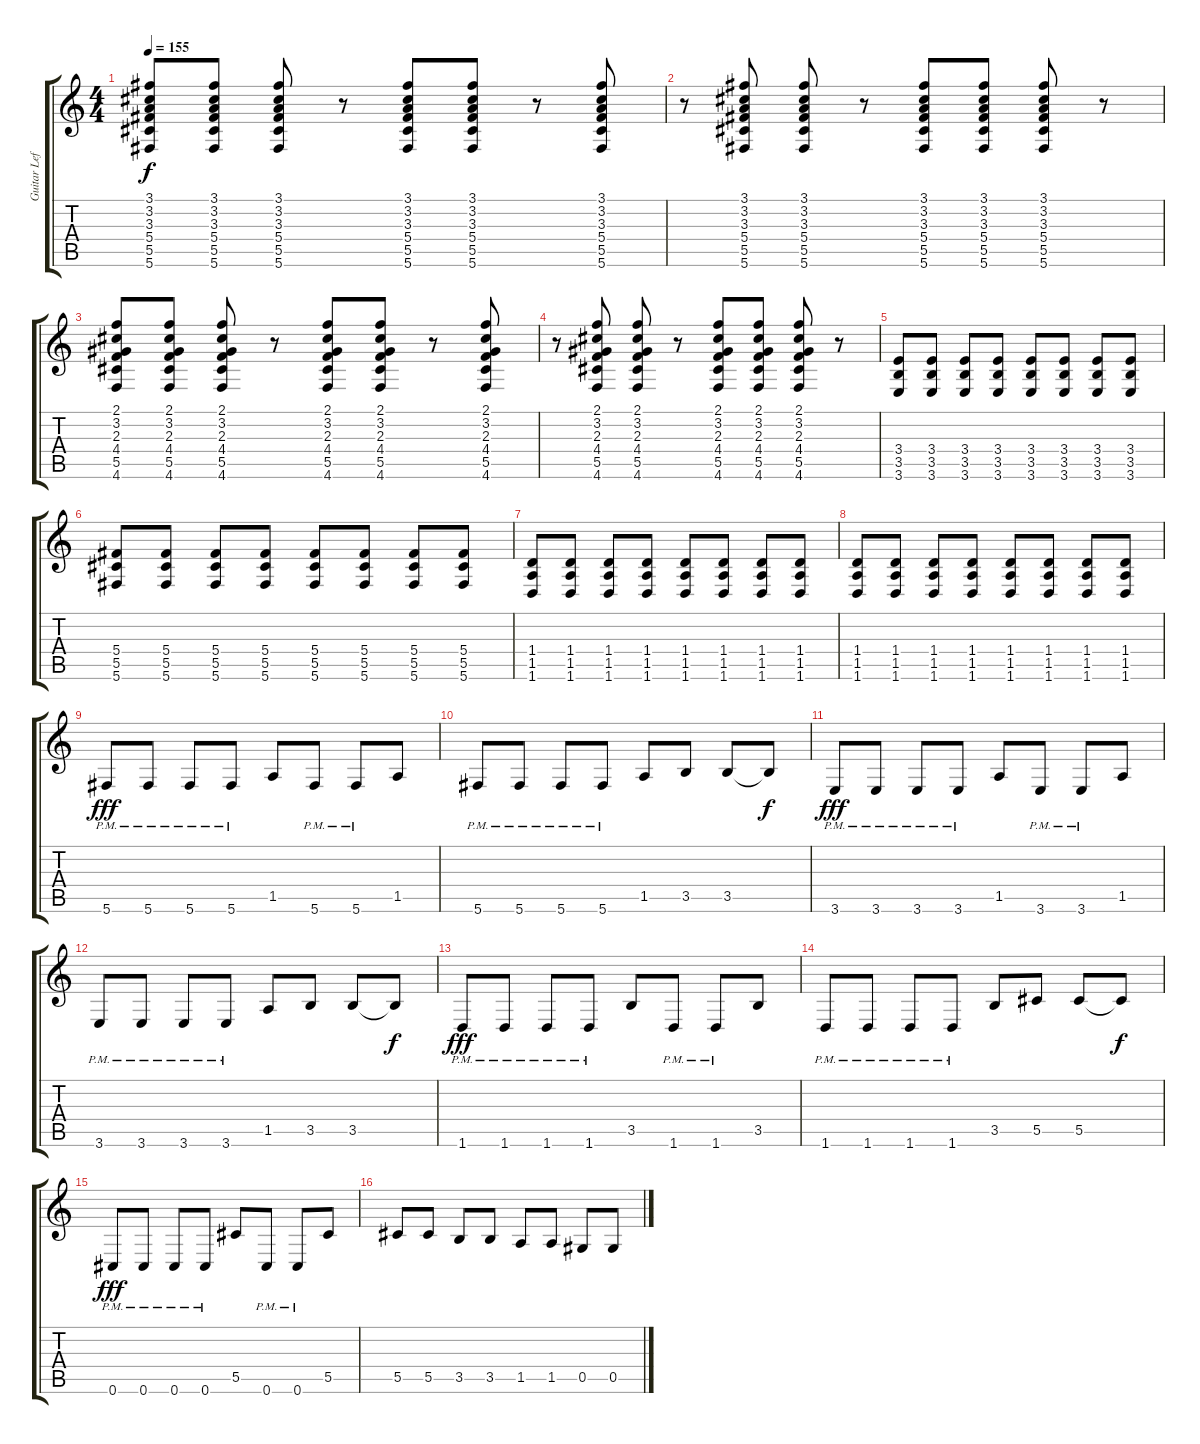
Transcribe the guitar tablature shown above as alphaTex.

\track ("Guitar Left" "Guitar Lef") {instrument acousticguitarsteel}
\staff {score tabs}
\tuning (Eb4 Bb3 Gb3 Db3 Ab2 Db2) {hide}
\ts (4 4)
\tempo 155
\clef g2
\ks c
(3.1 3.2 3.3 5.4 5.5 5.6).8{dy f} (3.1 3.2 3.3 5.4 5.5 5.6).8 (3.1 3.2 3.3 5.4 5.5 5.6).8 r.8 (3.1 3.2 3.3 5.4 5.5 5.6).8 (3.1 3.2 3.3 5.4 5.5 5.6).8 r.8 (3.1 3.2 3.3 5.4 5.5 5.6).8 |
r.8 (3.1 3.2 3.3 5.4 5.5 5.6).8 (3.1 3.2 3.3 5.4 5.5 5.6).8 r.8 (3.1 3.2 3.3 5.4 5.5 5.6).8 (3.1 3.2 3.3 5.4 5.5 5.6).8 (3.1 3.2 3.3 5.4 5.5 5.6).8 r.8 |
(2.1 3.2 2.3 4.4 5.5 4.6).8 (2.1 3.2 2.3 4.4 5.5 4.6).8 (2.1 3.2 2.3 4.4 5.5 4.6).8 r.8 (2.1 3.2 2.3 4.4 5.5 4.6).8 (2.1 3.2 2.3 4.4 5.5 4.6).8 r.8 (2.1 3.2 2.3 4.4 5.5 4.6).8 |
r.8 (2.1 3.2 2.3 4.4 5.5 4.6).8 (2.1 3.2 2.3 4.4 5.5 4.6).8 r.8 (2.1 3.2 2.3 4.4 5.5 4.6).8 (2.1 3.2 2.3 4.4 5.5 4.6).8 (2.1 3.2 2.3 4.4 5.5 4.6).8 r.8 |
(3.4 3.5 3.6).8 (3.4 3.5 3.6).8 (3.4 3.5 3.6).8 (3.4 3.5 3.6).8 (3.4 3.5 3.6).8 (3.4 3.5 3.6).8 (3.4 3.5 3.6).8 (3.4 3.5 3.6).8 |
(5.4 5.5 5.6).8 (5.4 5.5 5.6).8 (5.4 5.5 5.6).8 (5.4 5.5 5.6).8 (5.4 5.5 5.6).8 (5.4 5.5 5.6).8 (5.4 5.5 5.6).8 (5.4 5.5 5.6).8 |
(1.4 1.5 1.6).8 (1.4 1.5 1.6).8 (1.4 1.5 1.6).8 (1.4 1.5 1.6).8 (1.4 1.5 1.6).8 (1.4 1.5 1.6).8 (1.4 1.5 1.6).8 (1.4 1.5 1.6).8 |
(1.4 1.5 1.6).8 (1.4 1.5 1.6).8 (1.4 1.5 1.6).8 (1.4 1.5 1.6).8 (1.4 1.5 1.6).8 (1.4 1.5 1.6).8 (1.4 1.5 1.6).8 (1.4 1.5 1.6).8 |
5.6{pm}.8{dy fff} 5.6{pm}.8 5.6{pm}.8 5.6{pm}.8 1.5.8 5.6{pm}.8 5.6{pm}.8 1.5.8 |
5.6{pm}.8 5.6{pm}.8 5.6{pm}.8 5.6{pm}.8 1.5.8 3.5.8 3.5.8 3.5{t}.8{dy f} |
3.6{pm}.8{dy fff} 3.6{pm}.8 3.6{pm}.8 3.6{pm}.8 1.5.8 3.6{pm}.8 3.6{pm}.8 1.5.8 |
3.6{pm}.8 3.6{pm}.8 3.6{pm}.8 3.6{pm}.8 1.5.8 3.5.8 3.5.8 3.5{t}.8{dy f} |
1.6{pm}.8{dy fff} 1.6{pm}.8 1.6{pm}.8 1.6{pm}.8 3.5.8 1.6{pm}.8 1.6{pm}.8 3.5.8 |
1.6{pm}.8 1.6{pm}.8 1.6{pm}.8 1.6{pm}.8 3.5.8 5.5.8 5.5.8 5.5{t}.8{dy f} |
0.6{pm}.8{dy fff} 0.6{pm}.8 0.6{pm}.8 0.6{pm}.8 5.5.8 0.6{pm}.8 0.6{pm}.8 5.5.8 |
5.5.8 5.5.8 3.5.8 3.5.8 1.5.8 1.5.8 0.5.8 0.5.8
